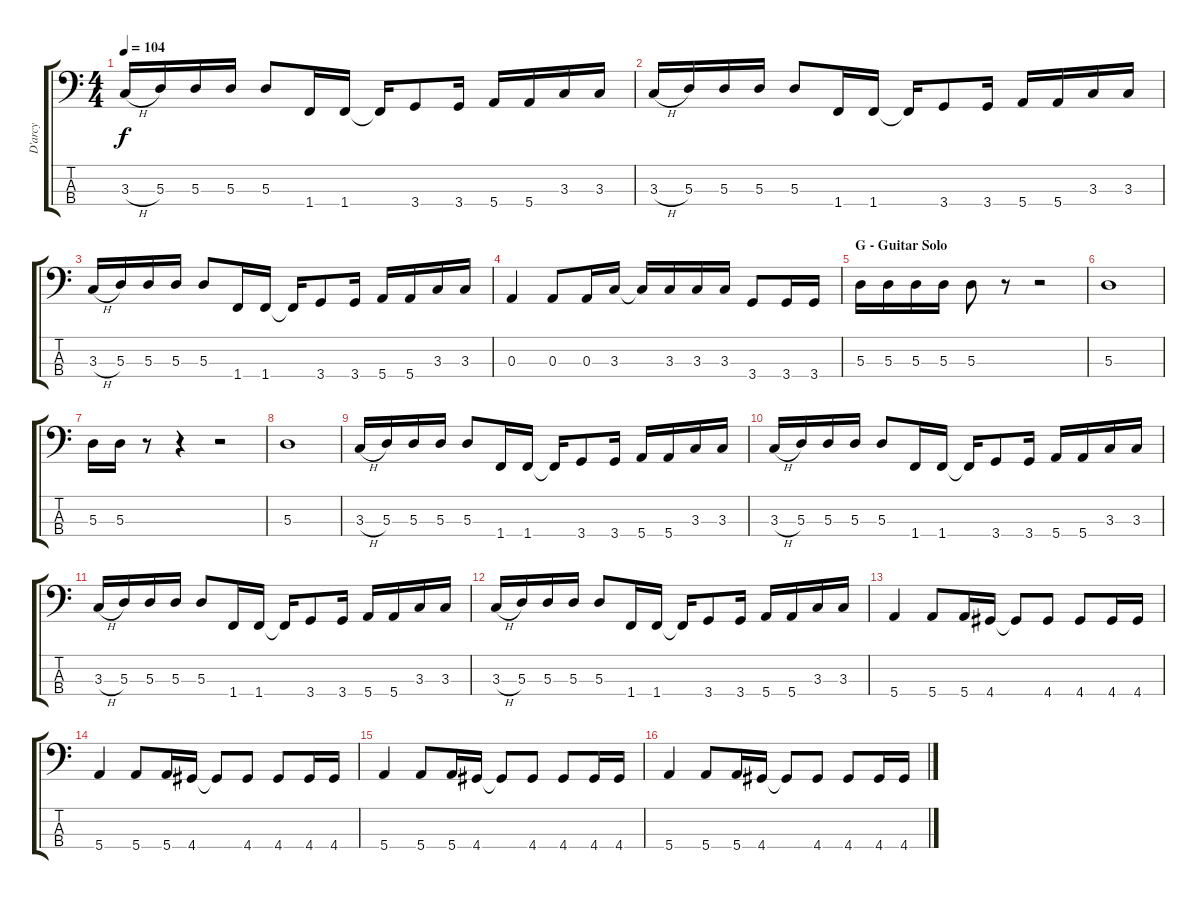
\track ("D'arcy" "D'arcy") {instrument electricbasspick}
\staff {score tabs}
\tuning (G2 D2 A1 E1) {hide}
\ts (4 4)
\tempo 104
\clef f4
\ks c
3.3{h}.16{dy f} 5.3.16 5.3.16 5.3.16 5.3.8 1.4.16 1.4.16 1.4{t}.16 3.4.8 3.4.16 5.4.16 5.4.16 3.3.16 3.3.16 |
3.3{h}.16 5.3.16 5.3.16 5.3.16 5.3.8 1.4.16 1.4.16 1.4{t}.16 3.4.8 3.4.16 5.4.16 5.4.16 3.3.16 3.3.16 |
3.3{h}.16 5.3.16 5.3.16 5.3.16 5.3.8 1.4.16 1.4.16 1.4{t}.16 3.4.8 3.4.16 5.4.16 5.4.16 3.3.16 3.3.16 |
0.3.4 0.3.8 0.3.16 3.3.16 3.3{t}.16 3.3.16 3.3.16 3.3.16 3.4.8 3.4.16 3.4.16 |
\section ("" "G - Guitar Solo")
5.3.16 5.3.16 5.3.16 5.3.16 5.3.8 r.8 r.2 |
5.3.1 |
5.3.16 5.3.16 r.8 r.4 r.2 |
5.3.1 |
3.3{h}.16 5.3.16 5.3.16 5.3.16 5.3.8 1.4.16 1.4.16 1.4{t}.16 3.4.8 3.4.16 5.4.16 5.4.16 3.3.16 3.3.16 |
3.3{h}.16 5.3.16 5.3.16 5.3.16 5.3.8 1.4.16 1.4.16 1.4{t}.16 3.4.8 3.4.16 5.4.16 5.4.16 3.3.16 3.3.16 |
3.3{h}.16 5.3.16 5.3.16 5.3.16 5.3.8 1.4.16 1.4.16 1.4{t}.16 3.4.8 3.4.16 5.4.16 5.4.16 3.3.16 3.3.16 |
3.3{h}.16 5.3.16 5.3.16 5.3.16 5.3.8 1.4.16 1.4.16 1.4{t}.16 3.4.8 3.4.16 5.4.16 5.4.16 3.3.16 3.3.16 |
5.4.4 5.4.8 5.4.16 4.4.16 4.4{t}.8 4.4.8 4.4.8 4.4.16 4.4.16 |
5.4.4 5.4.8 5.4.16 4.4.16 4.4{t}.8 4.4.8 4.4.8 4.4.16 4.4.16 |
5.4.4 5.4.8 5.4.16 4.4.16 4.4{t}.8 4.4.8 4.4.8 4.4.16 4.4.16 |
5.4.4 5.4.8 5.4.16 4.4.16 4.4{t}.8 4.4.8 4.4.8 4.4.16 4.4.16
